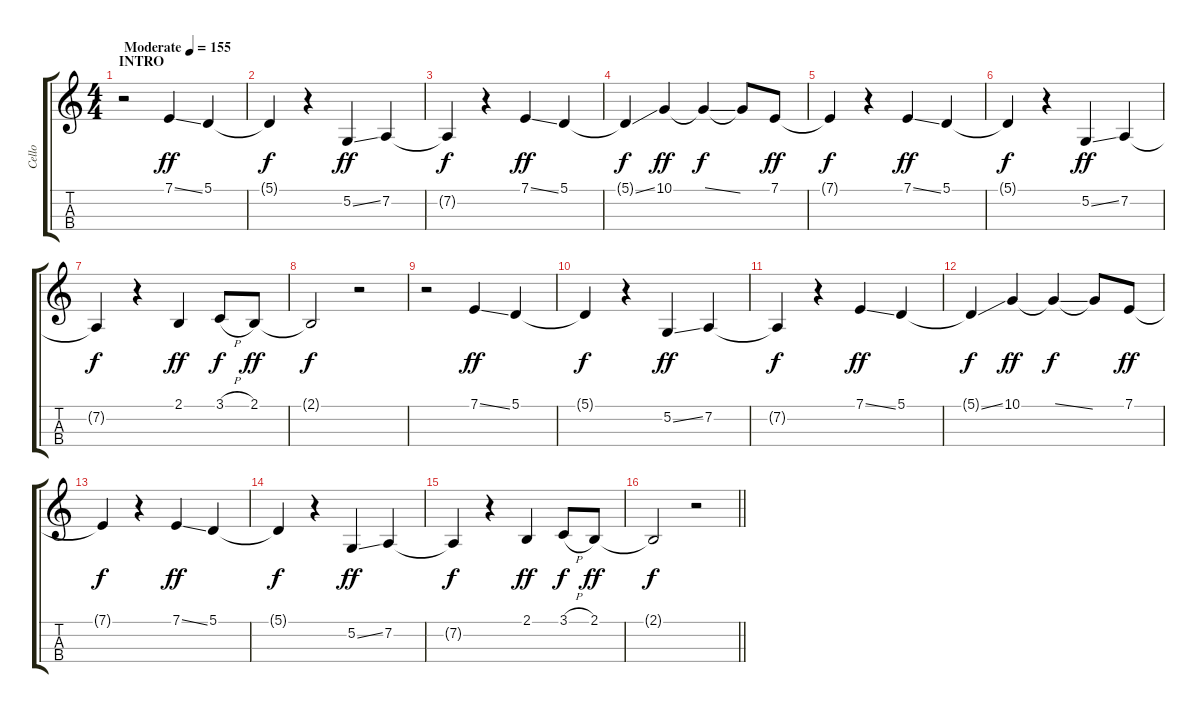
\track ("Cello" "Cello") {instrument cello}
\staff {score tabs}
\tuning (A3 D3 G2 C2) {hide}
\ts (4 4)
\section ("" "INTRO")
\tempo (155 "Moderate")
\clef g2
\ks c
r.2{dy ff volume 16 instrument cello} 7.1{ss}.4 5.1.4 |
5.1{t}.4{dy f} r.4 5.2{ss}.4{dy ff} 7.2.4 |
7.2{t}.4{dy f} r.4 7.1{ss}.4{dy ff} 5.1.4 |
5.1{ss t}.4{dy f} 10.1.4{dy ff} 10.1{ss t}.4{dy f} 10.1{t}.8 7.1.8{dy ff} |
7.1{t}.4{dy f} r.4 7.1{ss}.4{dy ff} 5.1.4 |
5.1{t}.4{dy f} r.4 5.2{ss}.4{dy ff} 7.2.4 |
7.2{t}.4{dy f} r.4 2.1.4{dy ff} 3.1{h}.8{dy f} 2.1.8{dy ff} |
2.1{t}.2{dy f} r.2 |
r.2 7.1{ss}.4{dy ff} 5.1.4 |
5.1{t}.4{dy f} r.4 5.2{ss}.4{dy ff} 7.2.4 |
7.2{t}.4{dy f} r.4 7.1{ss}.4{dy ff} 5.1.4 |
5.1{ss t}.4{dy f} 10.1.4{dy ff} 10.1{ss t}.4{dy f} 10.1{t}.8 7.1.8{dy ff} |
7.1{t}.4{dy f} r.4 7.1{ss}.4{dy ff} 5.1.4 |
5.1{t}.4{dy f} r.4 5.2{ss}.4{dy ff} 7.2.4 |
7.2{t}.4{dy f} r.4 2.1.4{dy ff} 3.1{h}.8{dy f} 2.1.8{dy ff} |
\barLineRight lightlight
2.1{t}.2{dy f} r.2
